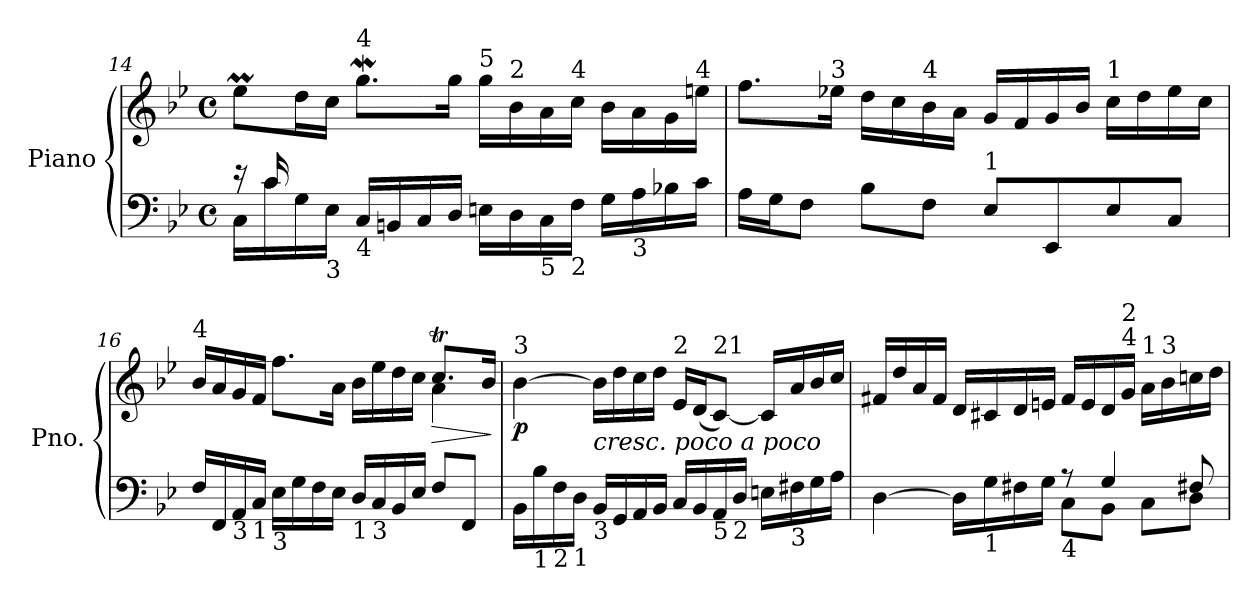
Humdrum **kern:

**kern	**kern	**dynam
*part1	*part1	*part1
*staff2	*staff1	*staff1/2
*I"Piano	*	*
*I'Pno.	*	*
*clefF4	*clefG2	*
*k[b-e-]	*k[b-e-]	*
*M4/4	*M4/4	*
*met(c)	*met(c)	*
=14	=14	=14
*^	*	*
16r	16C\LL	8ee-M\L	.
16c/	16c\	.	.
8ryy	16G\	16dd\L	.
!	!LO:TX:b:t=3	!	!
.	16E-\JJ	16cc\JJ	.
!	!	!LO:TX:a:t=4	!
!LO:TX:b:t=4	!	!	!
16C/LL	2.ryy	8.ggW\L	.
16BBn/	.	.	.
16C/	.	.	.
16D/JJ	.	16gg\Jk	.
!	!	!LO:TX:a:t=5	!
16En\LL	.	16gg\LL	.
!	!	!LO:TX:a:t=2	!
16D\	.	16b-\	.
!LO:TX:b:t=5	!	!	!
16C\	.	16a\	.
!	!	!LO:TX:a:t=4	!
!LO:TX:b:t=2	!	!	!
16F\JJ	.	16cc\JJ	.
16G\LL	.	16b-\LL	.
!LO:TX:b:t=3	!	!	!
16A\	.	16a\	.
16B-X\	.	16g\	.
!	!	!LO:TX:a:t=4	!
16c\JJ	.	16een\JJ	.
*v	*v	*	*
!!LO:LB:g=z
=15	=15	=15
16A\LL	8.ff\L	.
16G\J	.	.
8F\J	.	.
!	!LO:TX:a:t=3	!
.	16ee-X\Jk	.
8B-\L	16dd\LL	.
.	16cc\	.
!	!LO:TX:a:t=4	!
8F\J	16b-\	.
.	16a\JJ	.
!LO:TX:a:t=1	!	!
8E-/L	16g/LL	.
.	16f/	.
8EE-/	16g/	.
.	16b-/JJ	.
!	!LO:TX:a:t=1	!
8E-/	16cc\LL	.
.	16dd\	.
8C/J	16ee-\	.
.	16cc\JJ	.
=16	=16	=16
*	*^	*
!	!LO:TX:a:t=4	!	!
16F/LL	16b-/LL	2.ryy	.
16FF/	16a/	.	.
!LO:TX:b:t=3	!	!	!
16AA/	16g/	.	.
!LO:TX:b:t=1	!	!	!
16C/JJ	16f/JJ	.	.
!LO:TX:b:t=3	!	!	!
16E-\LL	8.ff\L	.	.
16G\	.	.	.
16F\	.	.	.
16E-\JJ	16a\Jk	.	.
!LO:TX:b:t=1	!	!	!
16D/LL	16b-\LL	.	.
!LO:TX:b:t=3	!	!	!
16C/	16ee-\	.	.
16BB-/	16dd\	.	.
16E-/JJ	16cc\JJ	.	.
!	!	!	!LO:HP:b
8F/L	8.ccT/L	4a\	>
8FF/J	.	.	.
.	16b-/Jk	.	.
*	*v	*v	*
.	.	]
!!LO:LB:g=z
=17	=17	=17
!	!LO:TX:a:t=3	!
!	!	!LO:DY:b
16BB-\LL	[4b-\	p
!LO:TX:b:t=1	!	!
16B-\	.	.
!LO:TX:b:t=2	!	!
16F\	.	.
!LO:TX:b:t=1	!	!
16D\JJ	.	.
!	!LO:TX:b:i:t=cresc.   poco  a  poco	!
!LO:TX:b:t=3	!	!
16BB-/LL	16b-\LL]	.
16GG/	16dd\	.
16AA/	16cc\	.
16BB-/JJ	16dd\JJ	.
!	!LO:TX:a:t=2	!
16C/LL	16e-/LL	.
16BB-/	(>16d/J	.
!	!LO:TX:a:t=21	!
!LO:TX:b:t=5	!	!
16AA/	[8c/J)	.
!LO:TX:b:t=2	!	!
16D/JJ	.	.
16En\LL	16c/LL]	.
!LO:TX:b:t=3	!	!
16F#X\	16a/	.
16G\	16b-/	.
16A\JJ	16cc/JJ	.
=18	=18	=18
*^	*	*
[4D\	2ryy	16f#X/LL	.
.	.	16dd/	.
.	.	16a/	.
.	.	16f#/JJ	.
16D\LL]	.	16d/LL	.
!LO:TX:b:t=1	!	!	!
16G\	.	16c#X/	.
16F#X\	.	16d/	.
16G\JJ	.	16en/JJ	.
!LO:TX:b:t=4	!	!	!
8r	8C\L	16f#/LL	.
.	.	16e/	.
4G/	8BB-\J	16d/	.
!	!	!LO:TX:a:t=4	!
!	!	!LO:TX:a:t=2	!
.	.	16g/JJ	.
!	!	!LO:TX:a:t=1	!
.	8C\L	16a\LL	.
!	!	!LO:TX:a:t=3	!
.	.	16b-\	.
8F#X/	8D\J	16ccn\	.
.	.	16dd\JJ	.
*v	*v	*	*
=	=	=
*-	*-	*-
